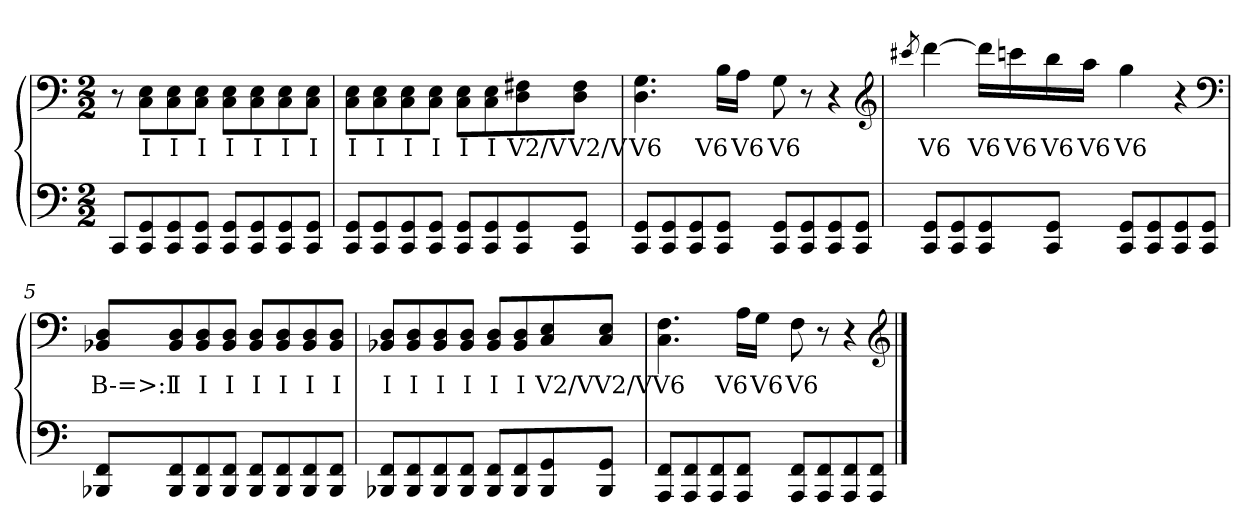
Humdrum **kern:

**kern	**kern	**text
*part1	*part1	*part1
*staff2	*staff1	*staff1
*clefF4	*clefF4	*
*k[]	*k[]	*
*C:	*C:	*
*M2/2	*M2/2	*
=	=	=
8CC/L	8r	.
8CC/ 8GG/	8C\ 8E\L	I
8CC/ 8GG/	8C\ 8E\	I
8CC/ 8GG/J	8C\ 8E\J	I
8CC/ 8GG/L	8C\ 8E\L	I
8CC/ 8GG/	8C\ 8E\	I
8CC/ 8GG/	8C\ 8E\	I
8CC/ 8GG/J	8C\ 8E\J	I
=2	=2	=2
8CC/ 8GG/L	8C\ 8E\L	I
8CC/ 8GG/	8C\ 8E\	I
8CC/ 8GG/	8C\ 8E\	I
8CC/ 8GG/J	8C\ 8E\J	I
8CC/ 8GG/L	8C\ 8E\L	I
8CC/ 8GG/	8C\ 8E\	I
8CC/ 8GG/	8D\ 8F#X\	V2/V
8CC/ 8GG/J	8D\ 8F#\J	V2/V
=3	=3	=3
8CC/ 8GG/L	4.D 4.G	V6
8CC/ 8GG/	.	.
8CC/ 8GG/	.	.
8CC/ 8GG/J	16B\LL	V6
.	16A\JJ	V6
8CC/ 8GG/L	8G	V6
8CC/ 8GG/	8r	.
8CC/ 8GG/	4r	.
8CC/ 8GG/J	.	.
*	*clefG2	*
=4	=4	=4
.	8qccc#X	.
8CC/ 8GG/L	[4ddd	V6
8CC/ 8GG/	.	.
8CC/ 8GG/	16ddd\LL]	V6
.	16cccn\	V6
8CC/ 8GG/J	16bb\	V6
.	16aa\JJ	V6
8CC/ 8GG/L	4gg	V6
8CC/ 8GG/	.	.
8CC/ 8GG/	4r	.
8CC/ 8GG/J	.	.
*	*clefF4	*
=5	=5	=5
8BBB-X/ 8FF/L	8BB-X/ 8D/L	B-=>:I
8BBB-/ 8FF/	8BB-/ 8D/	I
8BBB-/ 8FF/	8BB-/ 8D/	I
8BBB-/ 8FF/J	8BB-/ 8D/J	I
8BBB-/ 8FF/L	8BB-/ 8D/L	I
8BBB-/ 8FF/	8BB-/ 8D/	I
8BBB-/ 8FF/	8BB-/ 8D/	I
8BBB-/ 8FF/J	8BB-/ 8D/J	I
=6	=6	=6
8BBB-X/ 8FF/L	8BB-X/ 8D/L	I
8BBB-/ 8FF/	8BB-/ 8D/	I
8BBB-/ 8FF/	8BB-/ 8D/	I
8BBB-/ 8FF/J	8BB-/ 8D/J	I
8BBB-/ 8FF/L	8BB-/ 8D/L	I
8BBB-/ 8FF/	8BB-/ 8D/	I
8BBB-/ 8GG/	8C/ 8E/	V2/V
8BBB-/ 8GG/J	8C/ 8E/J	V2/V
=7	=7	=7
8AAA/ 8FF/L	4.C 4.F	V6
8AAA/ 8FF/	.	.
8AAA/ 8FF/	.	.
8AAA/ 8FF/J	16A\LL	V6
.	16G\JJ	V6
8AAA/ 8FF/L	8F	V6
8AAA/ 8FF/	8r	.
8AAA/ 8FF/	4r	.
8AAA/ 8FF/J	.	.
*	*clefG2	*
==	==	==
*-	*-	*-
